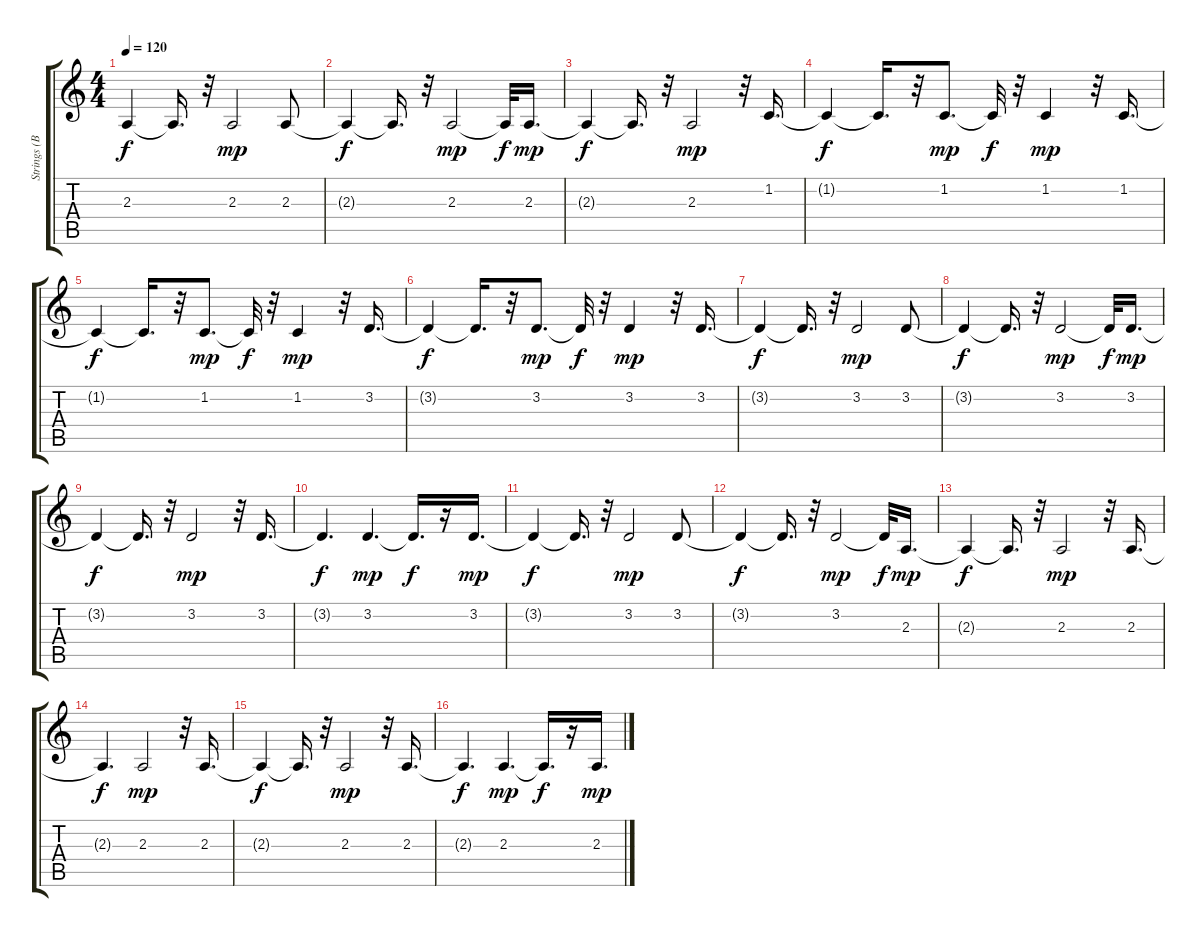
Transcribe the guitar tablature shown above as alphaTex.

\track ("Strings (BB)" "Strings (B") {instrument rockorgan}
\staff {score tabs}
\tuning (E4 B3 G3 D3 A2 E2) {hide}
\ts (4 4)
\tempo 120
\clef g2
\ks c
2.3{t}.4{dy f} 2.3{t}.16{d} r.32 2.3.2{dy mp} 2.3.8 |
2.3{t}.4{dy f} 2.3{t}.16{d} r.32 2.3.2{dy mp} 2.3{t}.32{dy f} 2.3.16{d dy mp} |
2.3{t}.4{dy f} 2.3{t}.16{d} r.32 2.3.2{dy mp} r.32 1.2.16{d} |
1.2{t}.4{dy f} 1.2{t}.16{d} r.32 1.2.8{d dy mp} 1.2{t}.32{dy f} r.32 1.2.4{dy mp} r.32 1.2.16{d} |
1.2{t}.4{dy f} 1.2{t}.16{d} r.32 1.2.8{d dy mp} 1.2{t}.32{dy f} r.32 1.2.4{dy mp} r.32 3.2.16{d} |
3.2{t}.4{dy f} 3.2{t}.16{d} r.32 3.2.8{d dy mp} 3.2{t}.32{dy f} r.32 3.2.4{dy mp} r.32 3.2.16{d} |
3.2{t}.4{dy f} 3.2{t}.16{d} r.32 3.2.2{dy mp} 3.2.8 |
3.2{t}.4{dy f} 3.2{t}.16{d} r.32 3.2.2{dy mp} 3.2{t}.32{dy f} 3.2.16{d dy mp} |
3.2{t}.4{dy f} 3.2{t}.16{d} r.32 3.2.2{dy mp} r.32 3.2.16{d} |
3.2{t}.4{d dy f} 3.2.4{d dy mp} 3.2{t}.16{d dy f} r.16 3.2.16{d dy mp} |
3.2{t}.4{dy f} 3.2{t}.16{d} r.32 3.2.2{dy mp} 3.2.8 |
3.2{t}.4{dy f} 3.2{t}.16{d} r.32 3.2.2{dy mp} 3.2{t}.32{dy f} 2.3.16{d dy mp} |
2.3{t}.4{dy f} 2.3{t}.16{d} r.32 2.3.2{dy mp} r.32 2.3.16{d} |
2.3{t}.4{d dy f} 2.3.2{dy mp} r.32 2.3.16{d} |
2.3{t}.4{dy f} 2.3{t}.16{d} r.32 2.3.2{dy mp} r.32 2.3.16{d} |
2.3{t}.4{d dy f} 2.3.4{d dy mp} 2.3{t}.16{d dy f} r.16 2.3.16{d dy mp}
